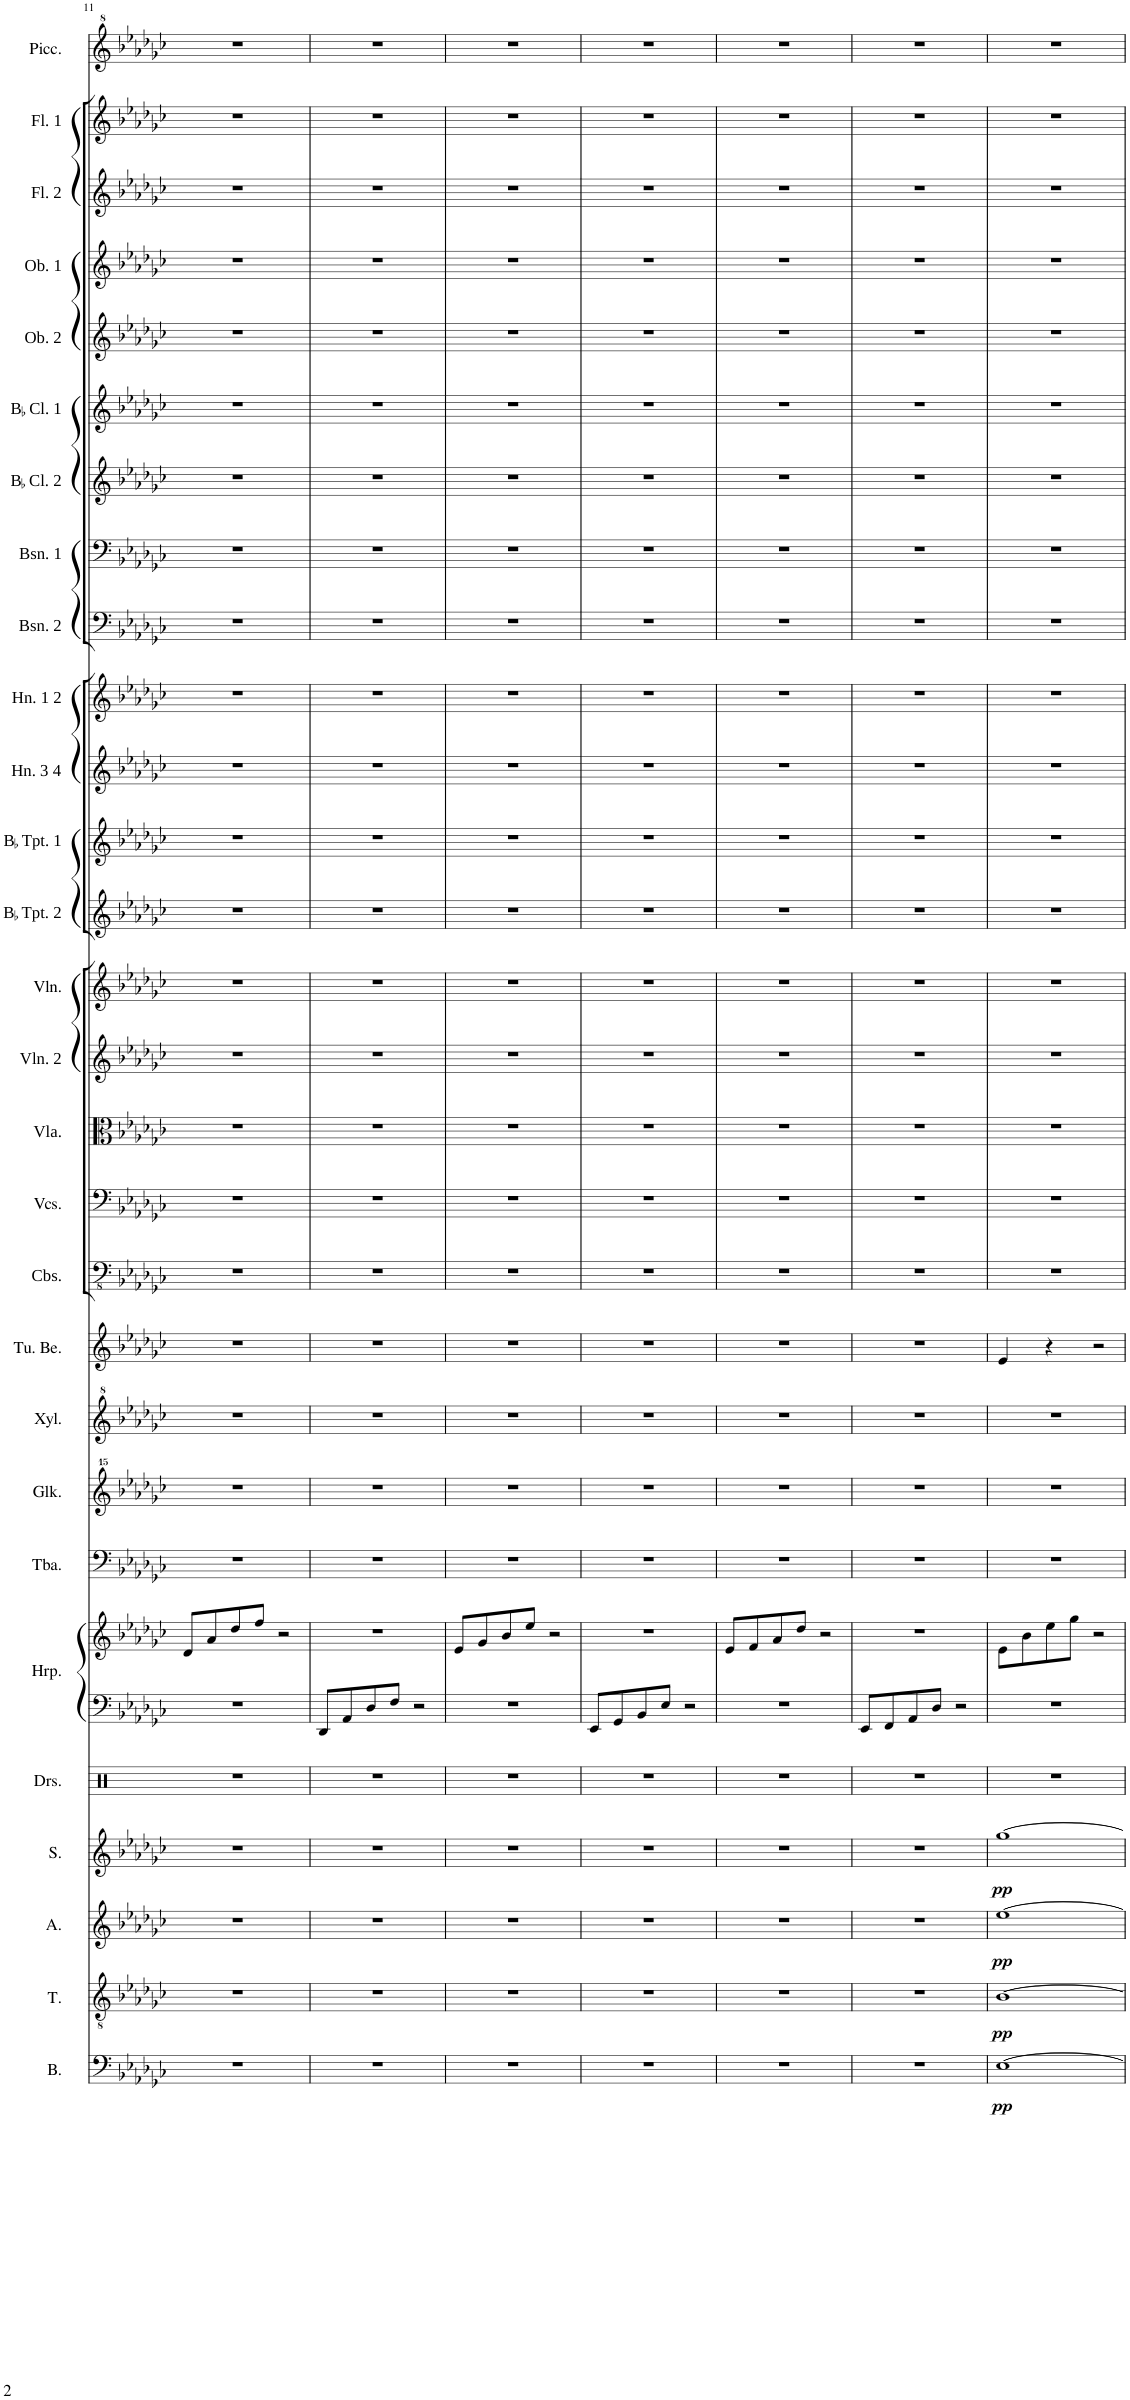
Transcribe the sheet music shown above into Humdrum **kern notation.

**kern	**dynam	**kern	**dynam	**kern	**dynam	**kern	**dynam	**kern	**kern	**kern	**kern	**kern	**kern	**kern	**kern	**kern	**kern	**kern	**kern	**kern	**kern	**kern	**kern	**kern	**kern	**kern	**kern	**kern	**kern	**kern	**kern	**kern
*part28	*part28	*part27	*part27	*part26	*part26	*part25	*part25	*part24	*part23	*part23	*part22	*part21	*part20	*part19	*part18	*part17	*part16	*part15	*part14	*part13	*part12	*part11	*part10	*part9	*part8	*part7	*part6	*part5	*part4	*part3	*part2	*part1
*staff29	*staff29	*staff28	*staff28	*staff27	*staff27	*staff26	*staff26	*staff25	*staff24	*staff23	*staff22	*staff21	*staff20	*staff19	*staff18	*staff17	*staff16	*staff15	*staff14	*staff13	*staff12	*staff11	*staff10	*staff9	*staff8	*staff7	*staff6	*staff5	*staff4	*staff3	*staff2	*staff1
*I"Bass	*	*I"Tenor	*	*I"Alto	*	*I"Soprano	*	*I"Drumset	*I"Harp	*	*I"Tuba	*I"Glockenspiel	*I"Xylophone	*I"Tubular Bells	*I"Contrabass	*I"Violoncellos	*I"Viola	*I"Violin 2	*I"Violin 1	*I"BaccidentalFlat Trumpet 2	*I"BaccidentalFlat Trumpet 1	*I"Horn 3 4	*I"Horn 1 2	*I"Bassoon 2	*I"Bassoon 1	*I"BaccidentalFlat Clarinet 2	*I"BaccidentalFlat Clarinet 1	*I"Oboe 2	*I"Oboe 1	*I"Flute 2	*I"Flute 1	*I"Piccolo
*I'B.	*	*I'T.	*	*I'A.	*	*I'S.	*	*I'Drs.	*I'Hrp.	*	*I'Tba.	*I'Glk.	*I'Xyl.	*I'Tu. Be.	*I'Cbs.	*I'Vcs.	*I'Vla.	*I'Vln. 2	*I'Vln. 1	*I'BaccidentalFlat Tpt. 2	*I'BaccidentalFlat Tpt. 1	*I'Hn. 3 4	*I'Hn. 1 2	*I'Bsn. 2	*I'Bsn. 1	*I'BaccidentalFlat Cl. 2	*I'BaccidentalFlat Cl. 1	*I'Ob. 2	*I'Ob. 1	*I'Fl. 2	*I'Fl. 1	*I'Picc.
!!LO:PB:g=z
*clefF4	*	*clefGv2	*	*clefG2	*	*clefG2	*	*clefX	*clefF4	*clefG2	*clefF4	*clefG^^2	*clefG^2	*clefG2	*clefFv4	*clefF4	*clefC3	*clefG2	*clefG2	*clefG2	*clefG2	*clefG2	*clefG2	*clefF4	*clefF4	*clefG2	*clefG2	*clefG2	*clefG2	*clefG2	*clefG2	*clefG^2
*	*	*	*	*	*	*	*	*	*	*	*	*	*	*	*	*	*	*	*	*ITrd1c2	*ITrd1c2	*ITrd4c7	*ITrd4c7	*	*	*ITrd1c2	*ITrd1c2	*	*	*	*	*ITrd-7c-12
*k[b-e-a-d-g-c-]	*	*k[b-e-a-d-g-c-]	*	*k[b-e-a-d-g-c-]	*	*k[b-e-a-d-g-c-]	*	*k[]	*k[b-e-a-d-g-c-]	*k[b-e-a-d-g-c-]	*k[b-e-a-d-g-c-]	*k[b-e-a-d-g-c-]	*k[b-e-a-d-g-c-]	*k[b-e-a-d-g-c-]	*k[b-e-a-d-g-c-]	*k[b-e-a-d-g-c-]	*k[b-e-a-d-g-c-]	*k[b-e-a-d-g-c-]	*k[b-e-a-d-g-c-]	*k[b-e-a-d-g-c-]	*k[b-e-a-d-g-c-]	*k[b-e-a-d-g-c-]	*k[b-e-a-d-g-c-]	*k[b-e-a-d-g-c-]	*k[b-e-a-d-g-c-]	*k[b-e-a-d-g-c-]	*k[b-e-a-d-g-c-]	*k[b-e-a-d-g-c-]	*k[b-e-a-d-g-c-]	*k[b-e-a-d-g-c-]	*k[b-e-a-d-g-c-]	*k[b-e-a-d-g-c-]
*M4/4	*	*M4/4	*	*M4/4	*	*M4/4	*	*M4/4	*M4/4	*M4/4	*M4/4	*M4/4	*M4/4	*M4/4	*M4/4	*M4/4	*M4/4	*M4/4	*M4/4	*M4/4	*M4/4	*M4/4	*M4/4	*M4/4	*M4/4	*M4/4	*M4/4	*M4/4	*M4/4	*M4/4	*M4/4	*M4/4
=11	=11	=11	=11	=11	=11	=11	=11	=11	=11	=11	=11	=11	=11	=11	=11	=11	=11	=11	=11	=11	=11	=11	=11	=11	=11	=11	=11	=11	=11	=11	=11	=11
1r	.	1r	.	1r	.	1r	.	1r	1r	8d-/L	1r	1r	1r	1r	1r	1r	1r	1r	1r	1r	1r	1r	1r	1r	1r	1r	1r	1r	1r	1r	1r	1r
.	.	.	.	.	.	.	.	.	.	8a-/	.	.	.	.	.	.	.	.	.	.	.	.	.	.	.	.	.	.	.	.	.	.
.	.	.	.	.	.	.	.	.	.	8dd-/	.	.	.	.	.	.	.	.	.	.	.	.	.	.	.	.	.	.	.	.	.	.
.	.	.	.	.	.	.	.	.	.	8ff/J	.	.	.	.	.	.	.	.	.	.	.	.	.	.	.	.	.	.	.	.	.	.
.	.	.	.	.	.	.	.	.	.	2r	.	.	.	.	.	.	.	.	.	.	.	.	.	.	.	.	.	.	.	.	.	.
=12	=12	=12	=12	=12	=12	=12	=12	=12	=12	=12	=12	=12	=12	=12	=12	=12	=12	=12	=12	=12	=12	=12	=12	=12	=12	=12	=12	=12	=12	=12	=12	=12
1r	.	1r	.	1r	.	1r	.	1r	8DD-/L	1r	1r	1r	1r	1r	1r	1r	1r	1r	1r	1r	1r	1r	1r	1r	1r	1r	1r	1r	1r	1r	1r	1r
.	.	.	.	.	.	.	.	.	8AA-/	.	.	.	.	.	.	.	.	.	.	.	.	.	.	.	.	.	.	.	.	.	.	.
.	.	.	.	.	.	.	.	.	8D-/	.	.	.	.	.	.	.	.	.	.	.	.	.	.	.	.	.	.	.	.	.	.	.
.	.	.	.	.	.	.	.	.	8F/J	.	.	.	.	.	.	.	.	.	.	.	.	.	.	.	.	.	.	.	.	.	.	.
.	.	.	.	.	.	.	.	.	2r	.	.	.	.	.	.	.	.	.	.	.	.	.	.	.	.	.	.	.	.	.	.	.
=13	=13	=13	=13	=13	=13	=13	=13	=13	=13	=13	=13	=13	=13	=13	=13	=13	=13	=13	=13	=13	=13	=13	=13	=13	=13	=13	=13	=13	=13	=13	=13	=13
1r	.	1r	.	1r	.	1r	.	1r	1r	8e-/L	1r	1r	1r	1r	1r	1r	1r	1r	1r	1r	1r	1r	1r	1r	1r	1r	1r	1r	1r	1r	1r	1r
.	.	.	.	.	.	.	.	.	.	8g-/	.	.	.	.	.	.	.	.	.	.	.	.	.	.	.	.	.	.	.	.	.	.
.	.	.	.	.	.	.	.	.	.	8b-/	.	.	.	.	.	.	.	.	.	.	.	.	.	.	.	.	.	.	.	.	.	.
.	.	.	.	.	.	.	.	.	.	8ee-/J	.	.	.	.	.	.	.	.	.	.	.	.	.	.	.	.	.	.	.	.	.	.
.	.	.	.	.	.	.	.	.	.	2r	.	.	.	.	.	.	.	.	.	.	.	.	.	.	.	.	.	.	.	.	.	.
=14	=14	=14	=14	=14	=14	=14	=14	=14	=14	=14	=14	=14	=14	=14	=14	=14	=14	=14	=14	=14	=14	=14	=14	=14	=14	=14	=14	=14	=14	=14	=14	=14
1r	.	1r	.	1r	.	1r	.	1r	8EE-/L	1r	1r	1r	1r	1r	1r	1r	1r	1r	1r	1r	1r	1r	1r	1r	1r	1r	1r	1r	1r	1r	1r	1r
.	.	.	.	.	.	.	.	.	8GG-/	.	.	.	.	.	.	.	.	.	.	.	.	.	.	.	.	.	.	.	.	.	.	.
.	.	.	.	.	.	.	.	.	8BB-/	.	.	.	.	.	.	.	.	.	.	.	.	.	.	.	.	.	.	.	.	.	.	.
.	.	.	.	.	.	.	.	.	8E-/J	.	.	.	.	.	.	.	.	.	.	.	.	.	.	.	.	.	.	.	.	.	.	.
.	.	.	.	.	.	.	.	.	2r	.	.	.	.	.	.	.	.	.	.	.	.	.	.	.	.	.	.	.	.	.	.	.
=15	=15	=15	=15	=15	=15	=15	=15	=15	=15	=15	=15	=15	=15	=15	=15	=15	=15	=15	=15	=15	=15	=15	=15	=15	=15	=15	=15	=15	=15	=15	=15	=15
1r	.	1r	.	1r	.	1r	.	1r	1r	8e-/L	1r	1r	1r	1r	1r	1r	1r	1r	1r	1r	1r	1r	1r	1r	1r	1r	1r	1r	1r	1r	1r	1r
.	.	.	.	.	.	.	.	.	.	8f/	.	.	.	.	.	.	.	.	.	.	.	.	.	.	.	.	.	.	.	.	.	.
.	.	.	.	.	.	.	.	.	.	8a-/	.	.	.	.	.	.	.	.	.	.	.	.	.	.	.	.	.	.	.	.	.	.
.	.	.	.	.	.	.	.	.	.	8dd-/J	.	.	.	.	.	.	.	.	.	.	.	.	.	.	.	.	.	.	.	.	.	.
.	.	.	.	.	.	.	.	.	.	2r	.	.	.	.	.	.	.	.	.	.	.	.	.	.	.	.	.	.	.	.	.	.
=16	=16	=16	=16	=16	=16	=16	=16	=16	=16	=16	=16	=16	=16	=16	=16	=16	=16	=16	=16	=16	=16	=16	=16	=16	=16	=16	=16	=16	=16	=16	=16	=16
1r	.	1r	.	1r	.	1r	.	1r	8EE-/L	1r	1r	1r	1r	1r	1r	1r	1r	1r	1r	1r	1r	1r	1r	1r	1r	1r	1r	1r	1r	1r	1r	1r
.	.	.	.	.	.	.	.	.	8FF/	.	.	.	.	.	.	.	.	.	.	.	.	.	.	.	.	.	.	.	.	.	.	.
.	.	.	.	.	.	.	.	.	8AA-/	.	.	.	.	.	.	.	.	.	.	.	.	.	.	.	.	.	.	.	.	.	.	.
.	.	.	.	.	.	.	.	.	8D-/J	.	.	.	.	.	.	.	.	.	.	.	.	.	.	.	.	.	.	.	.	.	.	.
.	.	.	.	.	.	.	.	.	2r	.	.	.	.	.	.	.	.	.	.	.	.	.	.	.	.	.	.	.	.	.	.	.
=17	=17	=17	=17	=17	=17	=17	=17	=17	=17	=17	=17	=17	=17	=17	=17	=17	=17	=17	=17	=17	=17	=17	=17	=17	=17	=17	=17	=17	=17	=17	=17	=17
!	!LO:DY:b	!	!LO:DY:b	!	!LO:DY:b	!	!LO:DY:b	!	!	!	!	!	!	!	!	!	!	!	!	!	!	!	!	!	!	!	!	!	!	!	!	!
[1E-	pp	[1B-	pp	[1ee-	pp	[1gg-	pp	1r	1r	8e-\L	1r	1r	1r	4e-/	1r	1r	1r	1r	1r	1r	1r	1r	1r	1r	1r	1r	1r	1r	1r	1r	1r	1r
.	.	.	.	.	.	.	.	.	.	8b-\	.	.	.	.	.	.	.	.	.	.	.	.	.	.	.	.	.	.	.	.	.	.
.	.	.	.	.	.	.	.	.	.	8ee-\	.	.	.	4r	.	.	.	.	.	.	.	.	.	.	.	.	.	.	.	.	.	.
.	.	.	.	.	.	.	.	.	.	8gg-\J	.	.	.	.	.	.	.	.	.	.	.	.	.	.	.	.	.	.	.	.	.	.
.	.	.	.	.	.	.	.	.	.	2r	.	.	.	2r	.	.	.	.	.	.	.	.	.	.	.	.	.	.	.	.	.	.
=	=	=	=	=	=	=	=	=	=	=	=	=	=	=	=	=	=	=	=	=	=	=	=	=	=	=	=	=	=	=	=	=
*-	*-	*-	*-	*-	*-	*-	*-	*-	*-	*-	*-	*-	*-	*-	*-	*-	*-	*-	*-	*-	*-	*-	*-	*-	*-	*-	*-	*-	*-	*-	*-	*-
